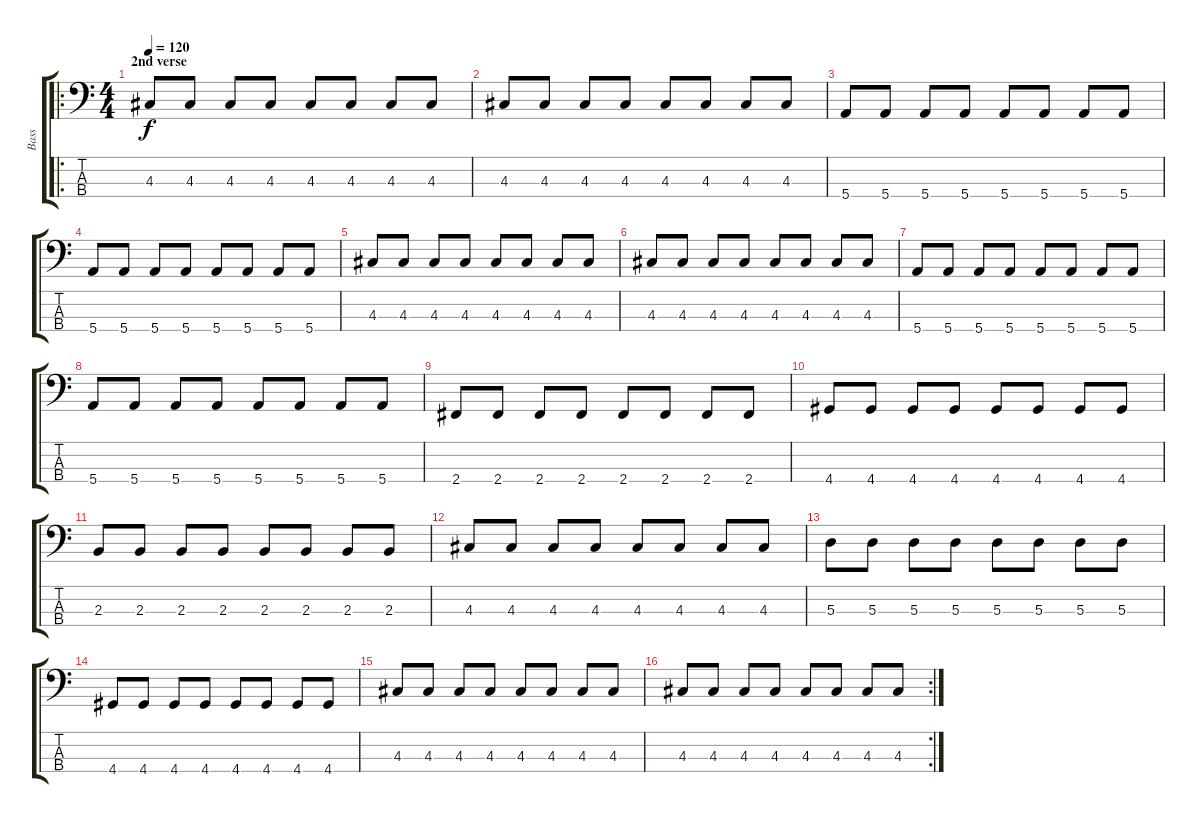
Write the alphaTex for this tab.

\track ("Bass" "Bass") {instrument electricbassfinger}
\staff {score tabs}
\tuning (G2 D2 A1 E1) {hide}
\ro
\ts (4 4)
\section ("" "2nd verse")
\tempo 120
\clef f4
\ks c
4.3.8{dy f} 4.3.8 4.3.8 4.3.8 4.3.8 4.3.8 4.3.8 4.3.8 |
4.3.8 4.3.8 4.3.8 4.3.8 4.3.8 4.3.8 4.3.8 4.3.8 |
5.4.8 5.4.8 5.4.8 5.4.8 5.4.8 5.4.8 5.4.8 5.4.8 |
5.4.8 5.4.8 5.4.8 5.4.8 5.4.8 5.4.8 5.4.8 5.4.8 |
4.3.8 4.3.8 4.3.8 4.3.8 4.3.8 4.3.8 4.3.8 4.3.8 |
4.3.8 4.3.8 4.3.8 4.3.8 4.3.8 4.3.8 4.3.8 4.3.8 |
5.4.8 5.4.8 5.4.8 5.4.8 5.4.8 5.4.8 5.4.8 5.4.8 |
5.4.8 5.4.8 5.4.8 5.4.8 5.4.8 5.4.8 5.4.8 5.4.8 |
2.4.8 2.4.8 2.4.8 2.4.8 2.4.8 2.4.8 2.4.8 2.4.8 |
4.4.8 4.4.8 4.4.8 4.4.8 4.4.8 4.4.8 4.4.8 4.4.8 |
2.3.8 2.3.8 2.3.8 2.3.8 2.3.8 2.3.8 2.3.8 2.3.8 |
4.3.8 4.3.8 4.3.8 4.3.8 4.3.8 4.3.8 4.3.8 4.3.8 |
5.3.8 5.3.8 5.3.8 5.3.8 5.3.8 5.3.8 5.3.8 5.3.8 |
4.4.8 4.4.8 4.4.8 4.4.8 4.4.8 4.4.8 4.4.8 4.4.8 |
4.3.8 4.3.8 4.3.8 4.3.8 4.3.8 4.3.8 4.3.8 4.3.8 |
\rc 2
4.3.8 4.3.8 4.3.8 4.3.8 4.3.8 4.3.8 4.3.8 4.3.8
